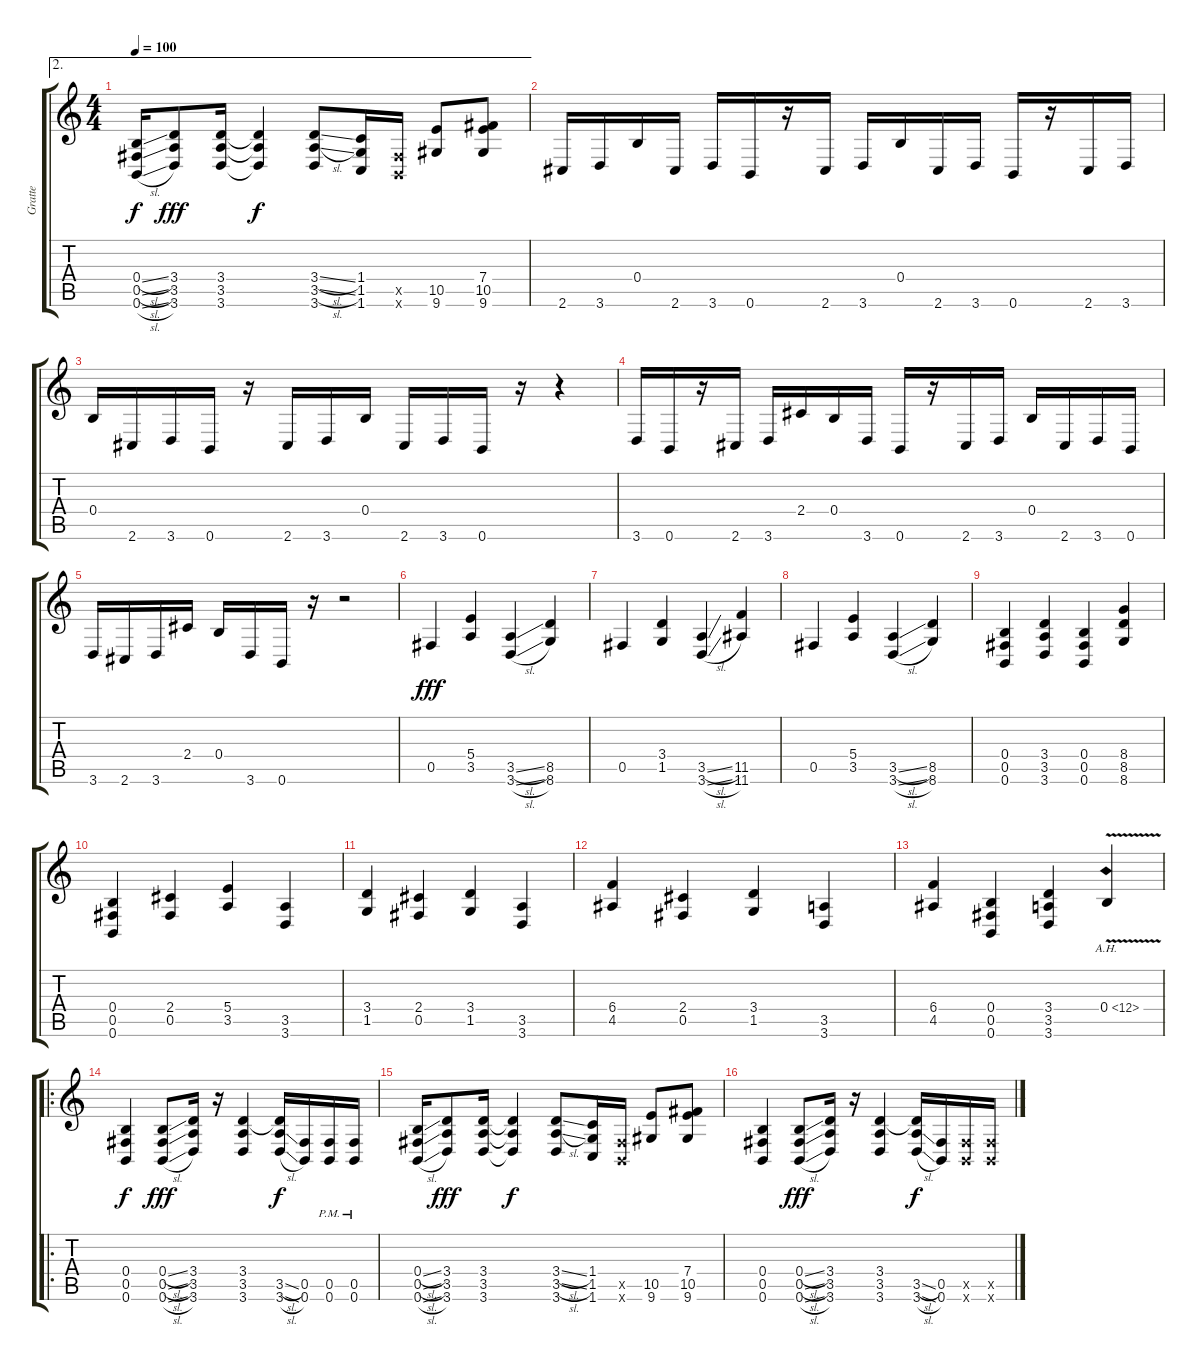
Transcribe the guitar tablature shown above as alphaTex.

\track ("Gratte" "Gratte") {instrument distortionguitar}
\staff {score tabs}
\tuning (Db4 Ab3 E3 B2 Gb2 B1) {hide}
\ae 2
\ts (4 4)
\tempo 100
\clef g2
\ks c
(0.4{sl} 0.5{sl} 0.6{sl}).16{dy f} (3.4 3.5 3.6).8{dy fff} (3.4 3.5 3.6).16 (3.4{t} 3.5{t} 3.6{t}).4{dy f} (3.4{sl} 3.5{sl} 3.6).8 (1.4 1.5 1.6).16 (0.5{x} 0.6{x}).16 (10.5 9.6).8 (7.4 10.5 9.6).8 |
2.6.16{volume 13 balance 16} 3.6.16 0.4.16 2.6.16 3.6.16 0.6.16 r.16 2.6.16 3.6.16 0.4.16 2.6.16 3.6.16 0.6.16 r.16 2.6.16 3.6.16 |
0.4.16 2.6.16 3.6.16 0.6.16 r.16 2.6.16 3.6.16 0.4.16 2.6.16 3.6.16 0.6.16 r.16 r.4 |
3.6.16 0.6.16 r.16 2.6.16 3.6.16 2.4.16 0.4.16 3.6.16 0.6.16 r.16 2.6.16 3.6.16 0.4.16 2.6.16 3.6.16 0.6.16 |
3.6.16 2.6.16 3.6.16 2.4.16 0.4.16 3.6.16 0.6.16 r.16 r.2 |
0.5.4{dy fff} (5.4 3.5).4 (3.5{sl} 3.6{sl}).4 (8.5 8.6).4 |
0.5.4 (3.4 1.5).4 (3.5{sl} 3.6{sl}).4 (11.5 11.6).4 |
0.5.4 (5.4 3.5).4 (3.5{sl} 3.6{sl}).4 (8.5 8.6).4 |
(0.4 0.5 0.6).4 (3.4 3.5 3.6).4 (0.4 0.5 0.6).4 (8.4 8.5 8.6).4 |
(0.4 0.5 0.6).4 (2.4 0.5).4 (5.4 3.5).4 (3.5 3.6).4 |
(3.4 1.5).4 (2.4 0.5).4 (3.4 1.5).4 (3.5 3.6).4 |
(6.4 4.5).4 (2.4 0.5).4 (3.4 1.5).4 (3.5 3.6).4 |
(6.4 4.5).4 (0.4 0.5 0.6).4 (3.4 3.5 3.6).4 0.4{ah 12 v}.4 |
\ro
(0.4 0.5 0.6).4{dy f volume 15 balance 11} (0.4{sl} 0.5{sl} 0.6{sl}).8{dy fff} (3.4 3.5 3.6).16 r.16 (3.4 3.5 3.6).4 (3.4{t} 3.5{sl} 3.6{sl}).16{dy f} (0.5 0.6).16 (0.5{pm} 0.6{pm}).16 (0.5{pm} 0.6{pm}).16 |
(0.4{sl} 0.5{sl} 0.6{sl}).16 (3.4 3.5 3.6).8{dy fff} (3.4 3.5 3.6).16 (3.4{t} 3.5{t} 3.6{t}).4{dy f} (3.4{sl} 3.5{sl} 3.6).8 (1.4 1.5 1.6).16 (0.5{x} 0.6{x}).16 (10.5 9.6).8 (7.4 10.5 9.6).8 |
(0.4 0.5 0.6).4 (0.4{sl} 0.5{sl} 0.6{sl}).8{dy fff} (3.4 3.5 3.6).16 r.16 (3.4 3.5 3.6).4 (3.4{t} 3.5{sl} 3.6{sl}).16{dy f} (0.5 0.6).16 (0.5{x} 0.6{x}).16 (0.5{x} 0.6{x}).16
